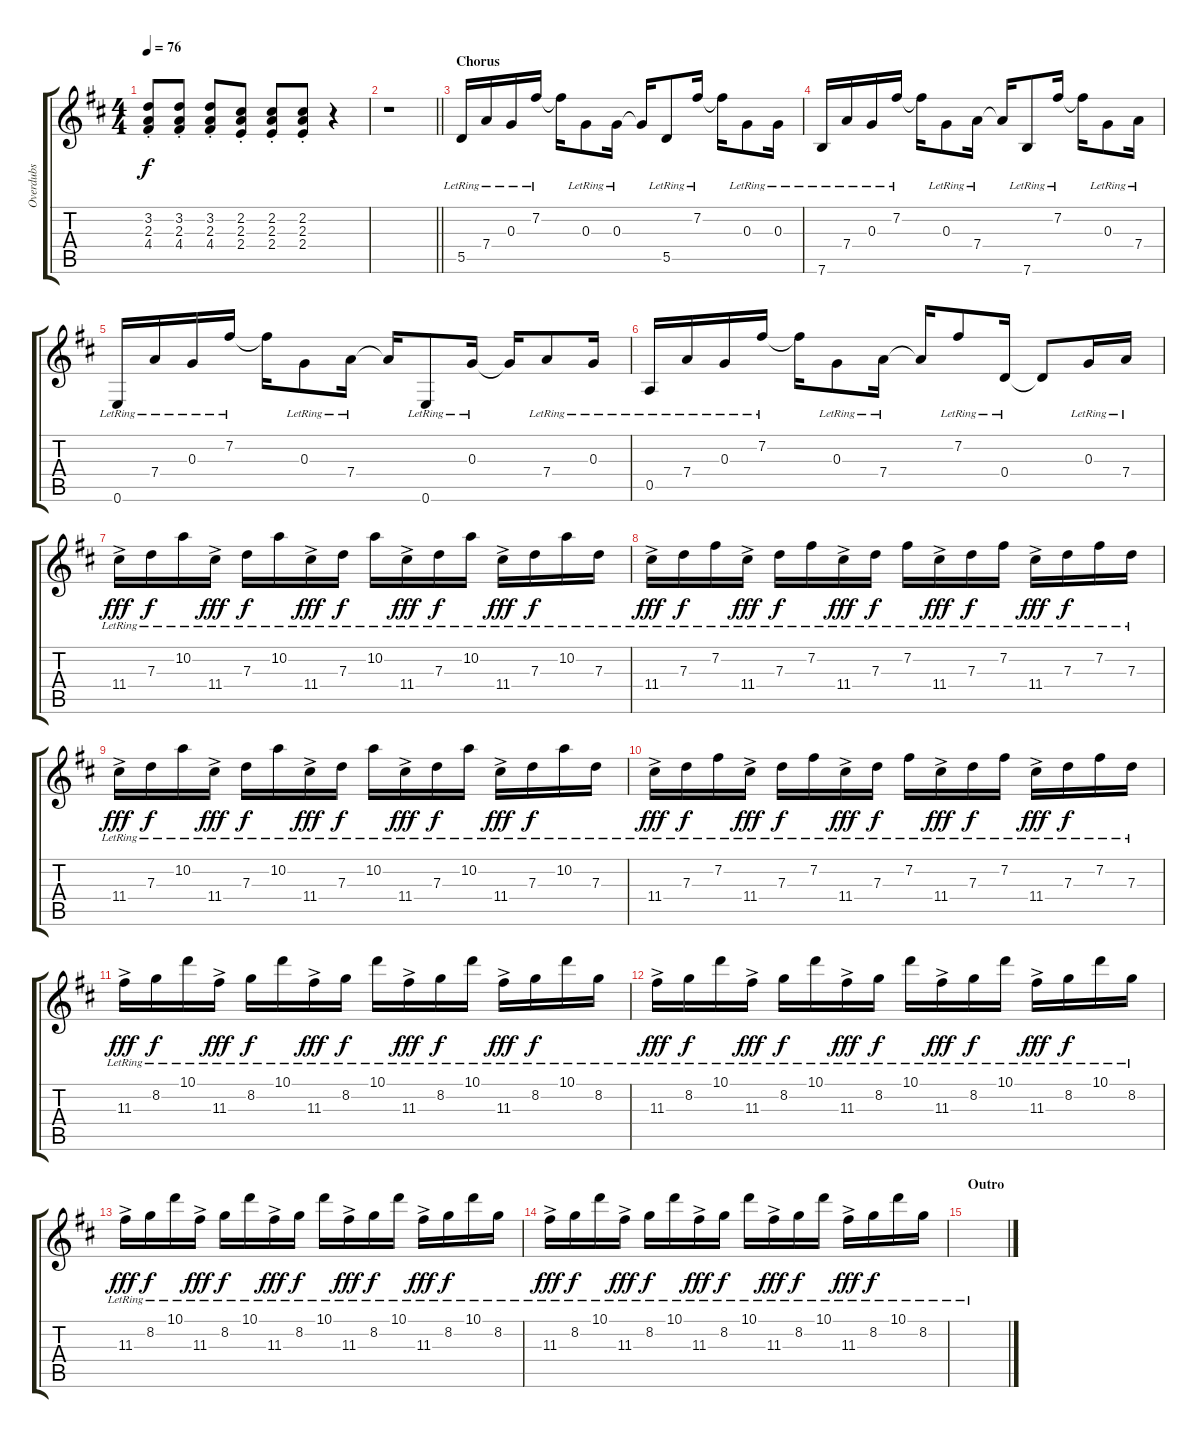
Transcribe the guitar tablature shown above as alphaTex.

\track ("Overdubs" "Overdubs") {instrument electricguitarjazz}
\staff {score tabs}
\tuning (E4 B3 G3 D3 A2 E2) {hide}
\ts (4 4)
\tempo 76
\clef g2
\ks d
(3.2{st} 2.3 4.4).8{dy f} (3.2{st} 2.3 4.4).8 (3.2{st} 2.3 4.4).8 (2.2{st} 2.3 2.4).8 (2.2{st} 2.3 2.4).8 (2.2{st} 2.3 2.4).8 r.4 |
\barLineRight lightlight
r.1 |
\section ("" "Chorus")
5.5{lr}.16 7.4{lr}.16 0.3{lr}.16 7.2{lr}.16 7.2{t}.16 0.3{lr}.8 0.3{lr}.16 0.3{t}.16 5.5{lr}.8 7.2{lr}.16 7.2{t}.16 0.3{lr}.8 0.3{lr}.16 |
7.6{lr}.16 7.4{lr}.16 0.3{lr}.16 7.2{lr}.16 7.2{t}.16 0.3{lr}.8 7.4{lr}.16 7.4{t}.16 7.6{lr}.8 7.2{lr}.16 7.2{t}.16 0.3{lr}.8 7.4{lr}.16 |
0.6{lr}.16 7.4{lr}.16 0.3{lr}.16 7.2{lr}.16 7.2{t}.16 0.3{lr}.8 7.4{lr}.16 7.4{t}.16 0.6{lr}.8 0.3{lr}.16 0.3{t}.16 7.4{lr}.8 0.3{lr}.16 |
0.5{lr}.16 7.4{lr}.16 0.3{lr}.16 7.2{lr}.16 7.2{t}.16 0.3{lr}.8 7.4{lr}.16 7.4{t}.16 7.2{lr}.8 0.4{lr}.16 0.4{t}.8 0.3{lr}.16 7.4{lr}.16 |
11.4{ac lr}.16{dy fff} 7.3{lr}.16{dy f} 10.2{lr}.16 11.4{ac lr}.16{dy fff} 7.3{lr}.16{dy f} 10.2{lr}.16 11.4{ac lr}.16{dy fff} 7.3{lr}.16{dy f} 10.2{lr}.16 11.4{ac lr}.16{dy fff} 7.3{lr}.16{dy f} 10.2{lr}.16 11.4{ac lr}.16{dy fff} 7.3{lr}.16{dy f} 10.2{lr}.16 7.3{lr}.16 |
11.4{ac lr}.16{dy fff} 7.3{lr}.16{dy f} 7.2{lr}.16 11.4{ac lr}.16{dy fff} 7.3{lr}.16{dy f} 7.2{lr}.16 11.4{ac lr}.16{dy fff} 7.3{lr}.16{dy f} 7.2{lr}.16 11.4{ac lr}.16{dy fff} 7.3{lr}.16{dy f} 7.2{lr}.16 11.4{ac lr}.16{dy fff} 7.3{lr}.16{dy f} 7.2{lr}.16 7.3{lr}.16 |
11.4{ac lr}.16{dy fff} 7.3{lr}.16{dy f} 10.2{lr}.16 11.4{ac lr}.16{dy fff} 7.3{lr}.16{dy f} 10.2{lr}.16 11.4{ac lr}.16{dy fff} 7.3{lr}.16{dy f} 10.2{lr}.16 11.4{ac lr}.16{dy fff} 7.3{lr}.16{dy f} 10.2{lr}.16 11.4{ac lr}.16{dy fff} 7.3{lr}.16{dy f} 10.2{lr}.16 7.3{lr}.16 |
11.4{ac lr}.16{dy fff} 7.3{lr}.16{dy f} 7.2{lr}.16 11.4{ac lr}.16{dy fff} 7.3{lr}.16{dy f} 7.2{lr}.16 11.4{ac lr}.16{dy fff} 7.3{lr}.16{dy f} 7.2{lr}.16 11.4{ac lr}.16{dy fff} 7.3{lr}.16{dy f} 7.2{lr}.16 11.4{ac lr}.16{dy fff} 7.3{lr}.16{dy f} 7.2{lr}.16 7.3{lr}.16 |
11.3{ac lr}.16{dy fff} 8.2{lr}.16{dy f} 10.1{lr}.16 11.3{ac lr}.16{dy fff} 8.2{lr}.16{dy f} 10.1{lr}.16 11.3{ac lr}.16{dy fff} 8.2{lr}.16{dy f} 10.1{lr}.16 11.3{ac lr}.16{dy fff} 8.2{lr}.16{dy f} 10.1{lr}.16 11.3{ac lr}.16{dy fff} 8.2{lr}.16{dy f} 10.1{lr}.16 8.2{lr}.16 |
11.3{ac lr}.16{dy fff} 8.2{lr}.16{dy f} 10.1{lr}.16 11.3{ac lr}.16{dy fff} 8.2{lr}.16{dy f} 10.1{lr}.16 11.3{ac lr}.16{dy fff} 8.2{lr}.16{dy f} 10.1{lr}.16 11.3{ac lr}.16{dy fff} 8.2{lr}.16{dy f} 10.1{lr}.16 11.3{ac lr}.16{dy fff} 8.2{lr}.16{dy f} 10.1{lr}.16 8.2{lr}.16 |
11.3{ac lr}.16{dy fff} 8.2{lr}.16{dy f} 10.1{lr}.16 11.3{ac lr}.16{dy fff} 8.2{lr}.16{dy f} 10.1{lr}.16 11.3{ac lr}.16{dy fff} 8.2{lr}.16{dy f} 10.1{lr}.16 11.3{ac lr}.16{dy fff} 8.2{lr}.16{dy f} 10.1{lr}.16 11.3{ac lr}.16{dy fff} 8.2{lr}.16{dy f} 10.1{lr}.16 8.2{lr}.16 |
11.3{ac lr}.16{dy fff} 8.2{lr}.16{dy f} 10.1{lr}.16 11.3{ac lr}.16{dy fff} 8.2{lr}.16{dy f} 10.1{lr}.16 11.3{ac lr}.16{dy fff} 8.2{lr}.16{dy f} 10.1{lr}.16 11.3{ac lr}.16{dy fff} 8.2{lr}.16{dy f} 10.1{lr}.16 11.3{ac lr}.16{dy fff} 8.2{lr}.16{dy f} 10.1{lr}.16 8.2{lr}.16 |
\section ("" "Outro")
